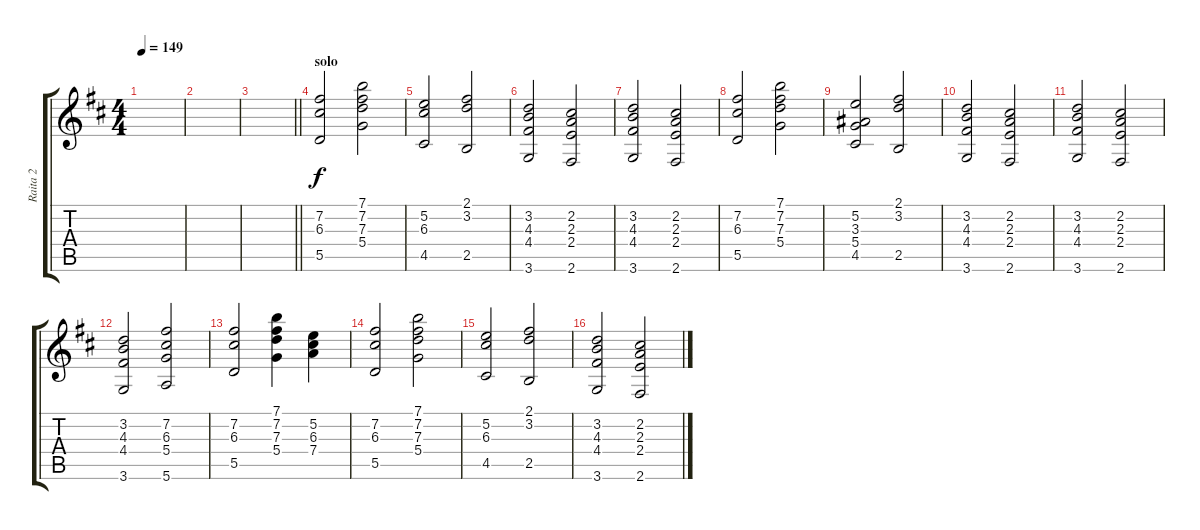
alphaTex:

\track ("Raita 2" "Raita 2") {instrument electricguitarjazz}
\staff {score tabs}
\tuning (E4 B3 G3 D3 A2 E2) {hide}
\ts (4 4)
\tempo 149
\clef g2
\ks d
|
|
\barLineRight lightlight
|
\section ("" "solo")
(7.2 6.3 5.5).2 (7.1 7.2 7.3 5.4).2 |
(5.2 6.3 4.5).2 (2.1 3.2 2.5).2 |
(3.2 4.3 4.4 3.6).2 (2.2 2.3 2.4 2.6).2 |
(3.2 4.3 4.4 3.6).2 (2.2 2.3 2.4 2.6).2 |
(7.2 6.3 5.5).2 (7.1 7.2 7.3 5.4).2 |
(5.2 3.3 5.4 4.5).2 (2.1 3.2 2.5).2 |
(3.2 4.3 4.4 3.6).2 (2.2 2.3 2.4 2.6).2 |
(3.2 4.3 4.4 3.6).2 (2.2 2.3 2.4 2.6).2 |
(3.2 4.3 4.4 3.6).2 (7.2 6.3 5.4 5.6).2 |
(7.2 6.3 5.5).2 (7.1 7.2 7.3 5.4).4 (5.2 6.3 7.4).4 |
(7.2 6.3 5.5).2 (7.1 7.2 7.3 5.4).2 |
(5.2 6.3 4.5).2 (2.1 3.2 2.5).2 |
(3.2 4.3 4.4 3.6).2 (2.2 2.3 2.4 2.6).2
